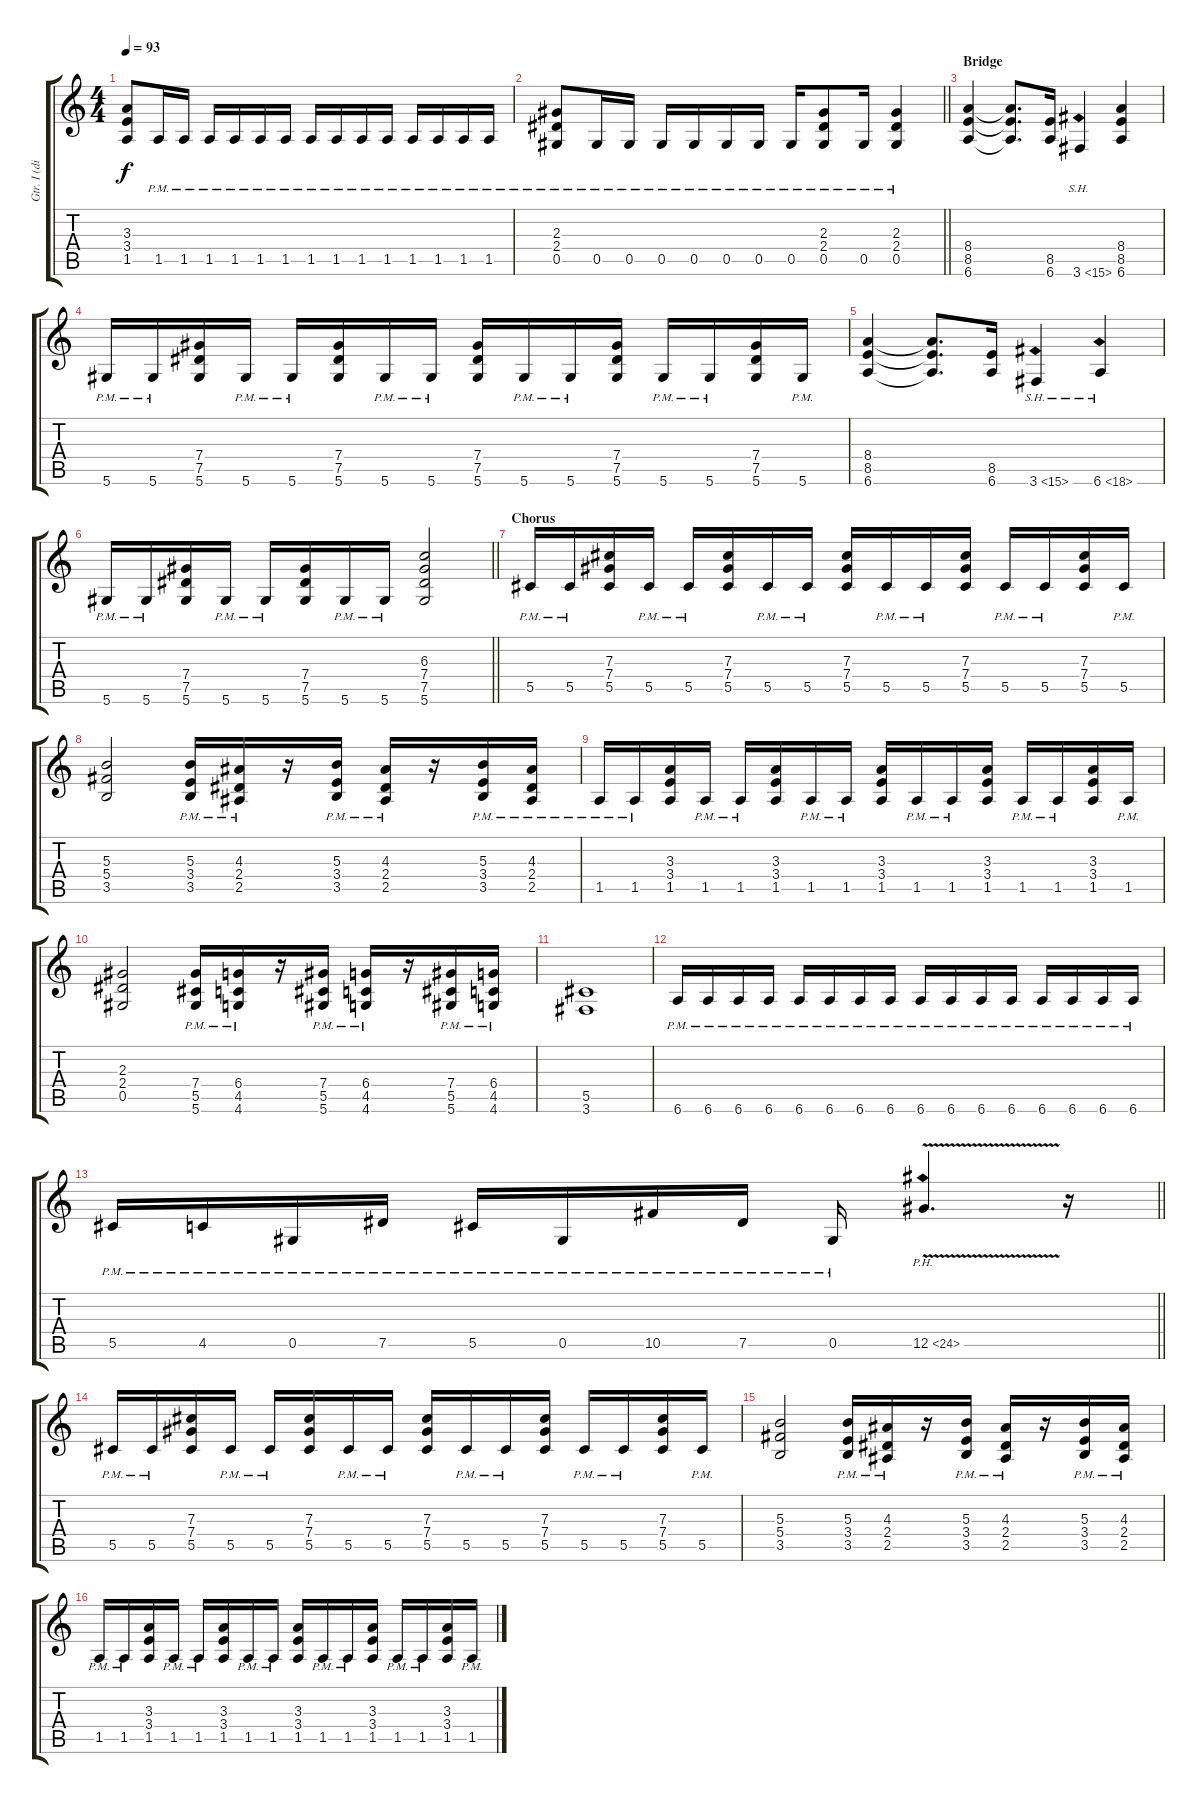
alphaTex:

\track ("Gtr. I (dist)" "Gtr. I (di") {instrument distortionguitar}
\staff {score tabs}
\tuning (Eb4 Bb3 Gb3 Db3 Ab2 Eb2) {hide}
\ts (4 4)
\tempo 93
\clef g2
\ks c
(3.3 3.4 1.5).8{dy f} 1.5{pm}.16 1.5{pm}.16 1.5{pm}.16 1.5{pm}.16 1.5{pm}.16 1.5{pm}.16 1.5{pm}.16 1.5{pm}.16 1.5{pm}.16 1.5{pm}.16 1.5{pm}.16 1.5{pm}.16 1.5{pm}.16 1.5{pm}.16 |
\barLineRight lightlight
(2.3 2.4 0.5{pm}).8 0.5{pm}.16 0.5{pm}.16 0.5{pm}.16 0.5{pm}.16 0.5{pm}.16 0.5{pm}.16 0.5{pm}.16 (2.3 2.4 0.5{pm}).8 0.5{pm}.16 (2.3 2.4 0.5{pm}).4 |
\section ("" "Bridge")
(8.4 8.5 6.6).4 (8.4{t} 8.5{t} 6.6{t}).8{d} (8.5 6.6).16 3.6{sh 12}.4 (8.4 8.5 6.6).4 |
5.6{pm}.16 5.6{pm}.16 (7.4 7.5 5.6).16 5.6{pm}.16 5.6{pm}.16 (7.4 7.5 5.6).16 5.6{pm}.16 5.6{pm}.16 (7.4 7.5 5.6).16 5.6{pm}.16 5.6{pm}.16 (7.4 7.5 5.6).16 5.6{pm}.16 5.6{pm}.16 (7.4 7.5 5.6).16 5.6{pm}.16 |
(8.4 8.5 6.6).4 (8.4{t} 8.5{t} 6.6{t}).8{d} (8.5 6.6).16 3.6{sh 12}.4 6.6{sh 12}.4 |
\barLineRight lightlight
5.6{pm}.16 5.6{pm}.16 (7.4 7.5 5.6).16 5.6{pm}.16 5.6{pm}.16 (7.4 7.5 5.6).16 5.6{pm}.16 5.6{pm}.16 (6.3 7.4 7.5 5.6).2 |
\section ("" "Chorus")
5.5{pm}.16 5.5{pm}.16 (7.3 7.4 5.5).16 5.5{pm}.16 5.5{pm}.16 (7.3 7.4 5.5).16 5.5{pm}.16 5.5{pm}.16 (7.3 7.4 5.5).16 5.5{pm}.16 5.5{pm}.16 (7.3 7.4 5.5).16 5.5{pm}.16 5.5{pm}.16 (7.3 7.4 5.5).16 5.5{pm}.16 |
(5.3 5.4 3.5).2 (5.3{pm} 3.4{pm} 3.5{pm}).16 (4.3{pm} 2.4{pm} 2.5{pm}).16 r.16 (5.3{pm} 3.4{pm} 3.5{pm}).16 (4.3{pm} 2.4{pm} 2.5{pm}).16 r.16 (5.3{pm} 3.4{pm} 3.5{pm}).16 (4.3{pm} 2.4{pm} 2.5{pm}).16 |
1.5{pm}.16 1.5{pm}.16 (3.3 3.4 1.5).16 1.5{pm}.16 1.5{pm}.16 (3.3 3.4 1.5).16 1.5{pm}.16 1.5{pm}.16 (3.3 3.4 1.5).16 1.5{pm}.16 1.5{pm}.16 (3.3 3.4 1.5).16 1.5{pm}.16 1.5{pm}.16 (3.3 3.4 1.5).16 1.5{pm}.16 |
(2.3 2.4 0.5).2 (7.4{pm} 5.5{pm} 5.6{pm}).16 (6.4{pm} 4.5{pm} 4.6{pm}).16 r.16 (7.4{pm} 5.5{pm} 5.6{pm}).16 (6.4{pm} 4.5{pm} 4.6{pm}).16 r.16 (7.4{pm} 5.5{pm} 5.6{pm}).16 (6.4{pm} 4.5{pm} 4.6{pm}).16 |
(5.5 3.6).1 |
6.6{pm}.16 6.6{pm}.16 6.6{pm}.16 6.6{pm}.16 6.6{pm}.16 6.6{pm}.16 6.6{pm}.16 6.6{pm}.16 6.6{pm}.16 6.6{pm}.16 6.6{pm}.16 6.6{pm}.16 6.6{pm}.16 6.6{pm}.16 6.6{pm}.16 6.6{pm}.16 |
\barLineRight lightlight
5.5{pm}.16 4.5{pm}.16 0.5{pm}.16 7.5{pm}.16 5.5{pm}.16 0.5{pm}.16 10.5{pm}.16 7.5{pm}.16 0.5{pm}.16 12.5{ph 12 v}.4{d} r.16 |
5.5{pm}.16 5.5{pm}.16 (7.3 7.4 5.5).16 5.5{pm}.16 5.5{pm}.16 (7.3 7.4 5.5).16 5.5{pm}.16 5.5{pm}.16 (7.3 7.4 5.5).16 5.5{pm}.16 5.5{pm}.16 (7.3 7.4 5.5).16 5.5{pm}.16 5.5{pm}.16 (7.3 7.4 5.5).16 5.5{pm}.16 |
(5.3 5.4 3.5).2 (5.3{pm} 3.4{pm} 3.5{pm}).16 (4.3{pm} 2.4{pm} 2.5{pm}).16 r.16 (5.3{pm} 3.4{pm} 3.5{pm}).16 (4.3{pm} 2.4{pm} 2.5{pm}).16 r.16 (5.3{pm} 3.4{pm} 3.5{pm}).16 (4.3{pm} 2.4{pm} 2.5{pm}).16 |
1.5{pm}.16 1.5{pm}.16 (3.3 3.4 1.5).16 1.5{pm}.16 1.5{pm}.16 (3.3 3.4 1.5).16 1.5{pm}.16 1.5{pm}.16 (3.3 3.4 1.5).16 1.5{pm}.16 1.5{pm}.16 (3.3 3.4 1.5).16 1.5{pm}.16 1.5{pm}.16 (3.3 3.4 1.5).16 1.5{pm}.16
